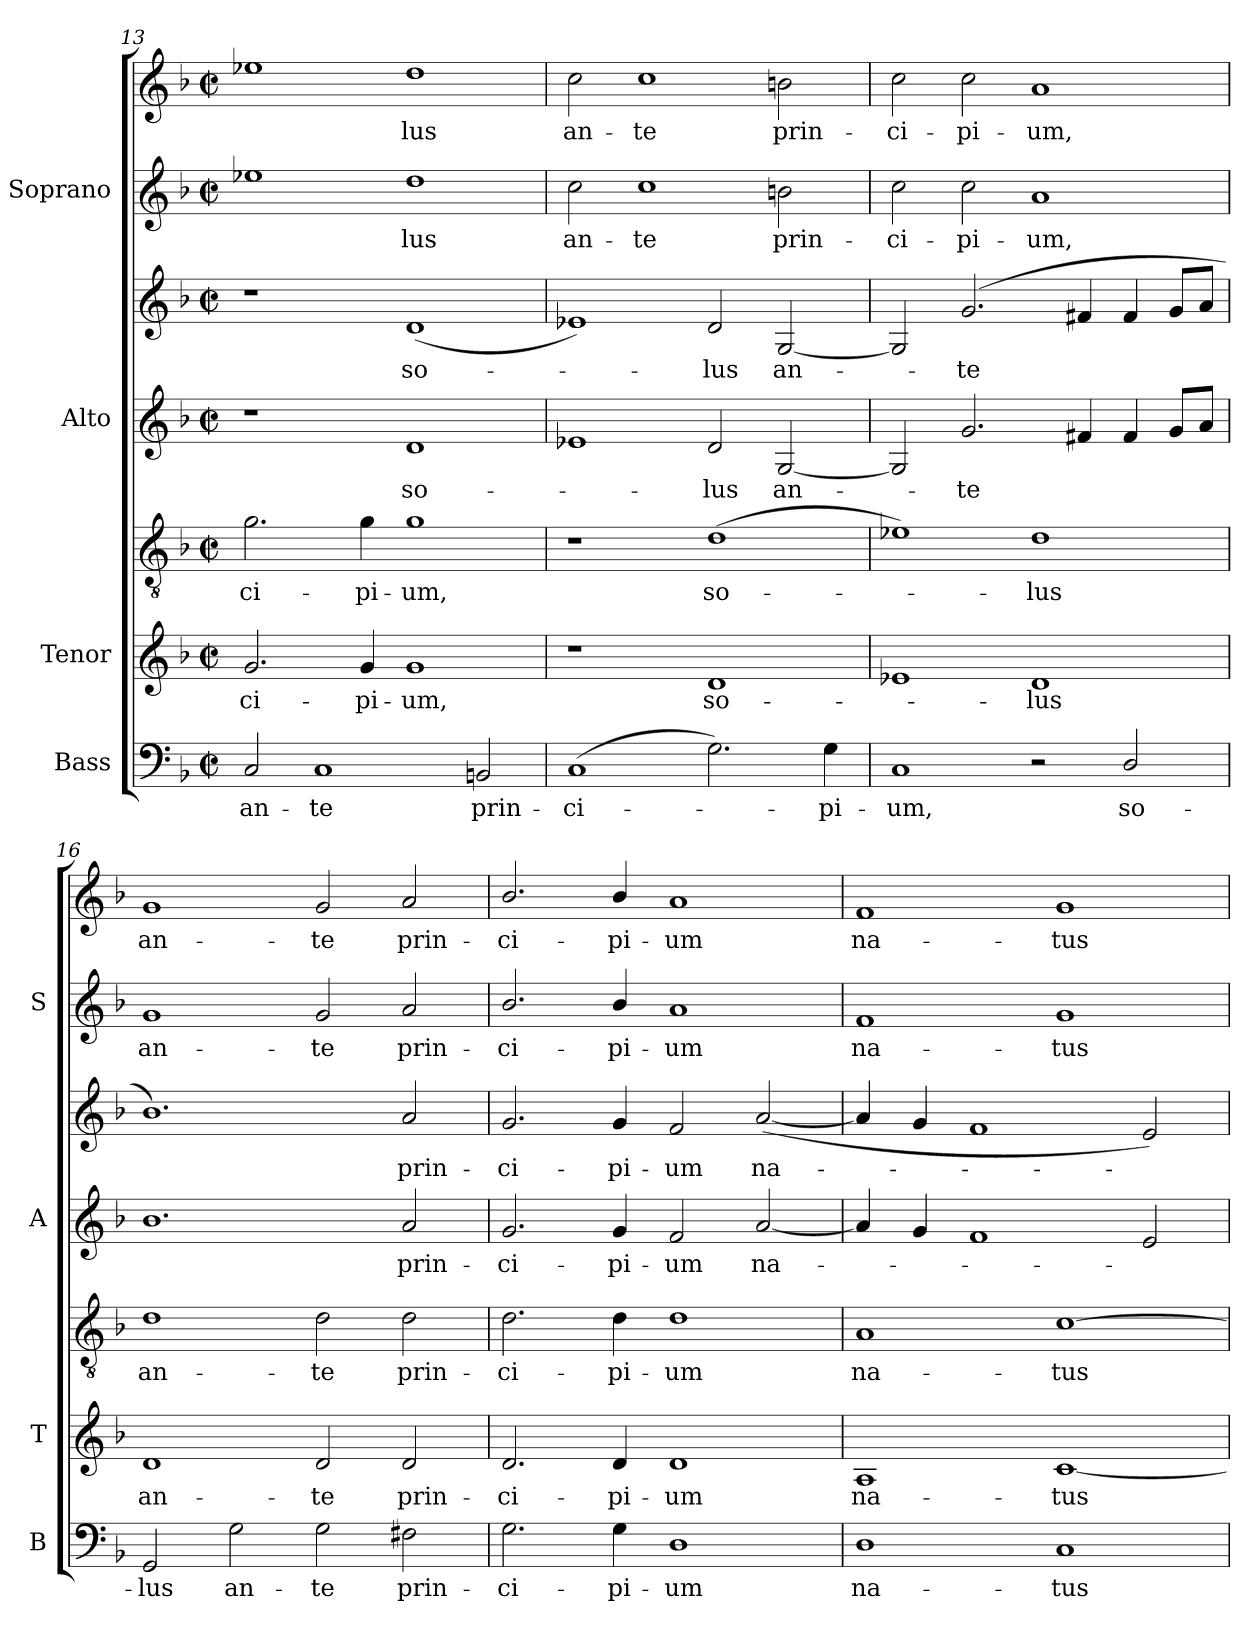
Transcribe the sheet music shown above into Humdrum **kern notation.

**kern	**text	**kern	**text	**kern	**text	**kern	**text	**kern	**text	**kern	**text	**kern	**text
*part4	*part4	*part3	*part3	*part3	*part3	*part2	*part2	*part2	*part2	*part1	*part1	*part1	*part1
*staff7	*staff7	*staff6	*staff6	*staff5	*staff5	*staff4	*staff4	*staff3	*staff3	*staff2	*staff2	*staff1	*staff1
*I"Bass	*	*I"Tenor	*	*	*	*I"Alto	*	*	*	*I"Soprano	*	*	*
*I'B	*	*I'T	*	*	*	*I'A	*	*	*	*I'S	*	*	*
*clefF4	*	*	*	*clefGv2	*	*	*	*clefG2	*	*	*	*clefG2	*
*k[b-]	*	*k[b-]	*	*k[b-]	*	*k[b-]	*	*k[b-]	*	*k[b-]	*	*k[b-]	*
*F:	*	*F:	*	*F:	*	*F:	*	*F:	*	*F:	*	*F:	*
*M4/2	*	*M4/2	*	*M4/2	*	*M4/2	*	*M4/2	*	*M4/2	*	*M4/2	*
*met(c|)	*	*met(c|)	*	*met(c|)	*	*met(c|)	*	*met(c|)	*	*met(c|)	*	*met(c|)	*
=13	=13	=13	=13	=13	=13	=13	=13	=13	=13	=13	=13	=13	=13
!	!LO:LY:b	!	!LO:LY:b	!	!LO:LY:b	!	!	!	!	!	!	!	!
2C	an-	2.g	-ci-	2.g	-ci-	1r	.	1r	.	1ee-X	.	1ee-X	.
!	!LO:LY:b	!	!	!	!	!	!	!	!	!	!	!	!
1C	-te	.	.	.	.	.	.	.	.	.	.	.	.
!	!	!	!LO:LY:b	!	!LO:LY:b	!	!	!	!	!	!	!	!
.	.	4g	-pi-	4g	-pi-	.	.	.	.	.	.	.	.
!	!	!	!LO:LY:b	!	!LO:LY:b	!	!LO:LY:b	!	!LO:LY:b	!	!LO:LY:b	!	!LO:LY:b
.	.	1g	-um,	1g	-um,	1d	so-	(<1d	so-	1dd	lus	1dd	lus
!	!LO:LY:b	!	!	!	!	!	!	!	!	!	!	!	!
2BBn	prin-	.	.	.	.	.	.	.	.	.	.	.	.
=14	=14	=14	=14	=14	=14	=14	=14	=14	=14	=14	=14	=14	=14
!	!LO:LY:b	!	!	!	!	!	!	!	!	!	!LO:LY:b	!	!LO:LY:b
(>1C	-ci-	1r	.	1r	.	1e-X	.	1e-X)	.	2cc	an-	2cc	an-
!	!	!	!	!	!	!	!	!	!	!	!LO:LY:b	!	!LO:LY:b
.	.	.	.	.	.	.	.	.	.	1cc	-te	1cc	-te
!	!	!	!LO:LY:b	!	!LO:LY:b	!	!LO:LY:b	!	!LO:LY:b	!	!	!	!
2.G)	.	1d	so-	(>1d	so-	2d	lus	2d	lus	.	.	.	.
!	!	!	!	!	!	!	!LO:LY:b	!	!LO:LY:b	!	!LO:LY:b	!	!LO:LY:b
.	.	.	.	.	.	[2G	an-	[2G	an-	2bn	prin-	2bn	prin-
!	!LO:LY:b	!	!	!	!	!	!	!	!	!	!	!	!
4G	pi-	.	.	.	.	.	.	.	.	.	.	.	.
=15	=15	=15	=15	=15	=15	=15	=15	=15	=15	=15	=15	=15	=15
!	!LO:LY:b	!	!	!	!	!	!	!	!	!	!LO:LY:b	!	!LO:LY:b
1C	-um,	1e-X	.	1e-X)	.	2G]	.	2G]	.	2cc	-ci-	2cc	-ci-
!	!	!	!	!	!	!	!LO:LY:b	!	!LO:LY:b	!	!LO:LY:b	!	!LO:LY:b
.	.	.	.	.	.	2.g	te	(<2.g	te	2cc	-pi-	2cc	-pi-
!	!	!	!LO:LY:b	!	!LO:LY:b	!	!	!	!	!	!LO:LY:b	!	!LO:LY:b
2r	.	1d	lus	1d	lus	.	.	.	.	1a	-um,	1a	-um,
.	.	.	.	.	.	4f#X	.	4f#X	.	.	.	.	.
!	!LO:LY:b	!	!	!	!	!	!	!	!	!	!	!	!
2D/	so-	.	.	.	.	4f#	.	4f#	.	.	.	.	.
.	.	.	.	.	.	8gL	.	8gL	.	.	.	.	.
.	.	.	.	.	.	8aJ	.	8aJ	.	.	.	.	.
=16	=16	=16	=16	=16	=16	=16	=16	=16	=16	=16	=16	=16	=16
!	!LO:LY:b	!	!LO:LY:b	!	!LO:LY:b	!	!	!	!	!	!LO:LY:b	!	!LO:LY:b
2GG	-lus	1d	an-	1d	an-	1.b-	.	1.b-)	.	1g	an-	1g	an-
!	!LO:LY:b	!	!	!	!	!	!	!	!	!	!	!	!
2G	an-	.	.	.	.	.	.	.	.	.	.	.	.
!	!LO:LY:b	!	!LO:LY:b	!	!LO:LY:b	!	!	!	!	!	!LO:LY:b	!	!LO:LY:b
2G	-te	2d	-te	2d	-te	.	.	.	.	2g	-te	2g	-te
!	!LO:LY:b	!	!LO:LY:b	!	!LO:LY:b	!	!LO:LY:b	!	!LO:LY:b	!	!LO:LY:b	!	!LO:LY:b
2F#X	prin-	2d	prin-	2d	prin-	2a	prin-	2a	prin-	2a	prin-	2a	prin-
=17	=17	=17	=17	=17	=17	=17	=17	=17	=17	=17	=17	=17	=17
!	!LO:LY:b	!	!LO:LY:b	!	!LO:LY:b	!	!LO:LY:b	!	!LO:LY:b	!	!LO:LY:b	!	!LO:LY:b
2.G	-ci-	2.d	-ci-	2.d	-ci-	2.g	-ci-	2.g	-ci-	2.b-/	-ci-	2.b-/	-ci-
!	!LO:LY:b	!	!LO:LY:b	!	!LO:LY:b	!	!LO:LY:b	!	!LO:LY:b	!	!LO:LY:b	!	!LO:LY:b
4G	-pi-	4d	-pi-	4d	-pi-	4g	-pi-	4g	-pi-	4b-/	-pi-	4b-/	-pi-
!	!LO:LY:b	!	!LO:LY:b	!	!LO:LY:b	!	!LO:LY:b	!	!LO:LY:b	!	!LO:LY:b	!	!LO:LY:b
1D	-um	1d	-um	1d	-um	2f	-um	2f	-um	1a	-um	1a	-um
!	!	!	!	!	!	!	!LO:LY:b	!	!LO:LY:b	!	!	!	!
.	.	.	.	.	.	[2a	na-	(<[2a	na-	.	.	.	.
=18	=18	=18	=18	=18	=18	=18	=18	=18	=18	=18	=18	=18	=18
!	!LO:LY:b	!	!LO:LY:b	!	!LO:LY:b	!	!	!	!	!	!LO:LY:b	!	!LO:LY:b
1D	na-	1A	na-	1A	na-	4a]	.	4a]	.	1f	na-	1f	na-
.	.	.	.	.	.	4g	.	4g	.	.	.	.	.
.	.	.	.	.	.	1f	.	1f	.	.	.	.	.
!	!LO:LY:b	!	!LO:LY:b	!	!LO:LY:b	!	!	!	!	!	!LO:LY:b	!	!LO:LY:b
1C	-tus	[1c	-tus	[1c	-tus	.	.	.	.	1g	-tus	1g	-tus
.	.	.	.	.	.	2e	.	2e)	.	.	.	.	.
=	=	=	=	=	=	=	=	=	=	=	=	=	=
*-	*-	*-	*-	*-	*-	*-	*-	*-	*-	*-	*-	*-	*-
